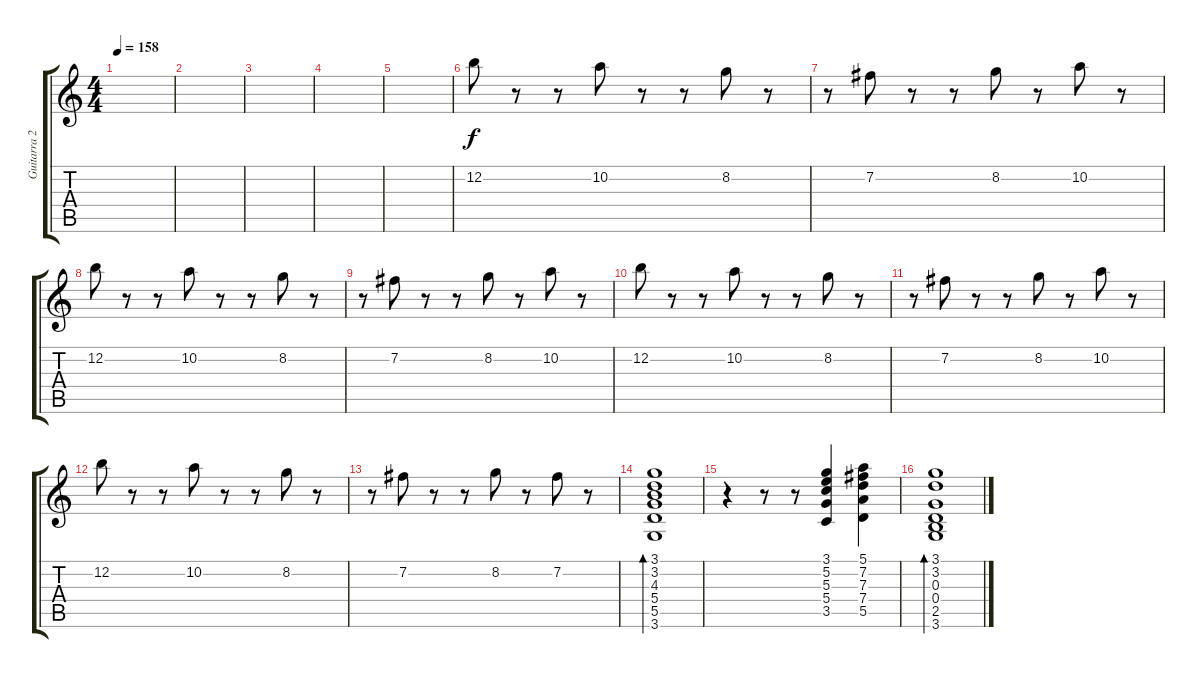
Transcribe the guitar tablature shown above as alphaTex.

\track ("Guitarra 2" "Guitarra 2") {instrument electricguitarmuted}
\staff {score tabs}
\tuning (E4 B3 G3 D3 A2 E2) {hide}
\ts (4 4)
\tempo 158
\clef g2
\ks c
|
|
|
|
|
12.2.8{instrument electricguitarclean} r.8 r.8 10.2.8 r.8 r.8 8.2.8 r.8 |
r.8 7.2.8 r.8 r.8 8.2.8 r.8 10.2.8 r.8 |
12.2.8 r.8 r.8 10.2.8 r.8 r.8 8.2.8 r.8 |
r.8 7.2.8 r.8 r.8 8.2.8 r.8 10.2.8 r.8 |
12.2.8 r.8 r.8 10.2.8 r.8 r.8 8.2.8 r.8 |
r.8 7.2.8 r.8 r.8 8.2.8 r.8 10.2.8 r.8 |
12.2.8 r.8 r.8 10.2.8 r.8 r.8 8.2.8 r.8 |
r.8 7.2.8 r.8 r.8 8.2.8 r.8 7.2.8 r.8 |
(3.1 3.2 4.3 5.4 5.5 3.6).1{bd 240 instrument electricguitarclean} |
r.4 r.8 r.8 (3.1 5.2 5.3 5.4 3.5).4 (5.1 7.2 7.3 7.4 5.5).4 |
(3.1 3.2 0.3 0.4 2.5 3.6).1{bd 240 instrument electricguitarclean}
